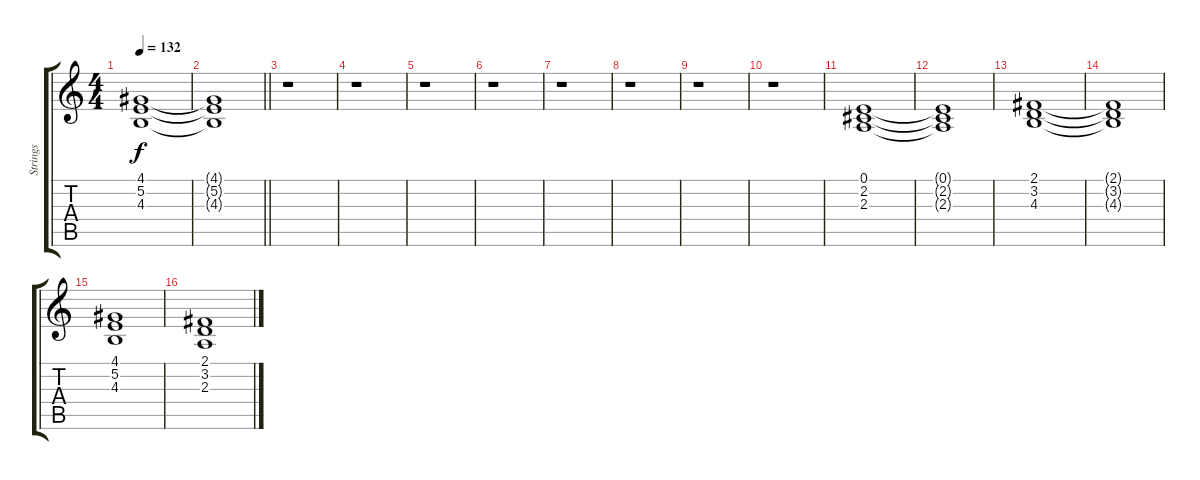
\track ("Strings" "Strings") {instrument stringensemble1}
\staff {score tabs}
\tuning (E4 B3 G3 D3 A2 E2) {hide}
\ts (4 4)
\tempo 132
\clef g2
\ks c
(4.1 5.2 4.3).1{dy f} |
\barLineRight lightlight
(4.1{t} 5.2{t} 4.3{t}).1 |
\section ("" "")
r.1 |
r.1 |
r.1 |
r.1 |
r.1 |
r.1 |
r.1 |
r.1 |
(0.1 2.2 2.3).1 |
(0.1{t} 2.2{t} 2.3{t}).1 |
(2.1 3.2 4.3).1 |
(2.1{t} 3.2{t} 4.3{t}).1 |
(4.1 5.2 4.3).1 |
(2.1 3.2 2.3).1
